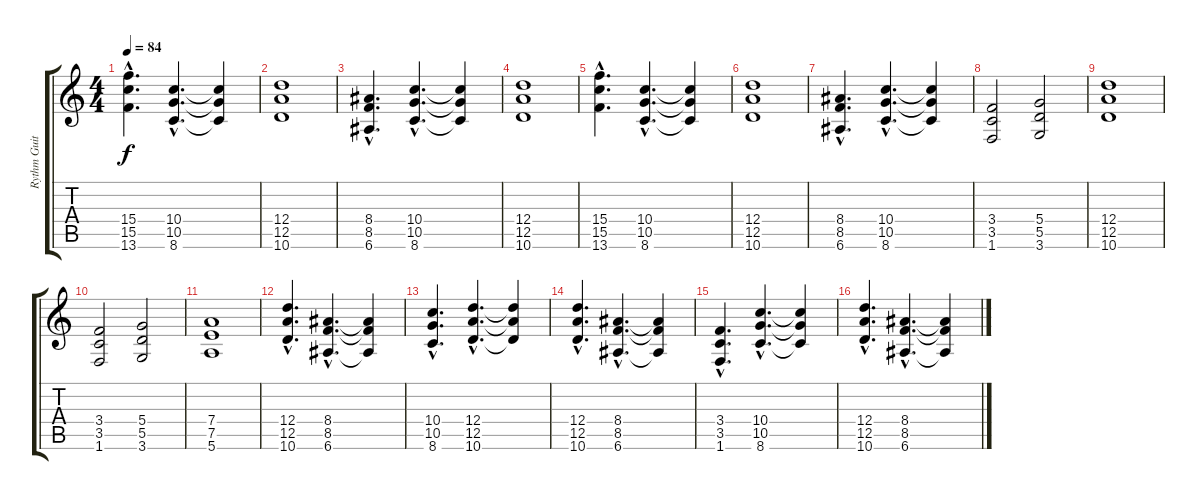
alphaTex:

\track ("Rythm Guitar" "Rythm Guit") {instrument distortionguitar}
\staff {score tabs}
\tuning (E4 B3 G3 D3 A2 E2) {hide}
\ts (4 4)
\tempo 84
\clef g2
\ks c
(15.4{hac} 15.5{hac} 13.6{hac}).4{d dy f} (10.4{hac} 10.5{hac} 8.6{hac}).4{d} (10.4{t} 10.5{t} 8.6{t}).4 |
(12.4 12.5 10.6).1 |
(8.4{hac} 8.5{hac} 6.6{hac}).4{d} (10.4{hac} 10.5{hac} 8.6{hac}).4{d} (10.4{t} 10.5{t} 8.6{t}).4 |
(12.4 12.5 10.6).1 |
(15.4{hac} 15.5{hac} 13.6{hac}).4{d} (10.4{hac} 10.5{hac} 8.6{hac}).4{d} (10.4{t} 10.5{t} 8.6{t}).4 |
(12.4 12.5 10.6).1 |
(8.4{hac} 8.5{hac} 6.6{hac}).4{d} (10.4{hac} 10.5{hac} 8.6{hac}).4{d} (10.4{t} 10.5{t} 8.6{t}).4 |
(3.4 3.5 1.6).2 (5.4 5.5 3.6).2 |
(12.4 12.5 10.6).1 |
(3.4 3.5 1.6).2 (5.4 5.5 3.6).2 |
(7.4 7.5 5.6).1 |
(12.4{hac} 12.5{hac} 10.6{hac}).4{d} (8.4{hac} 8.5{hac} 6.6{hac}).4{d} (8.4{t} 8.5{t} 6.6{t}).4 |
(10.4{hac} 10.5{hac} 8.6{hac}).4{d} (12.4{hac} 12.5{hac} 10.6{hac}).4{d} (12.4{t} 12.5{t} 10.6{t}).4 |
(12.4{hac} 12.5{hac} 10.6{hac}).4{d} (8.4{hac} 8.5{hac} 6.6{hac}).4{d} (8.4{t} 8.5{t} 6.6{t}).4 |
(3.4{hac} 3.5{hac} 1.6{hac}).4{d} (10.4{hac} 10.5{hac} 8.6{hac}).4{d} (10.4{t} 10.5{t} 8.6{t}).4 |
(12.4{hac} 12.5{hac} 10.6{hac}).4{d} (8.4{hac} 8.5{hac} 6.6{hac}).4{d} (8.4{t} 8.5{t} 6.6{t}).4
